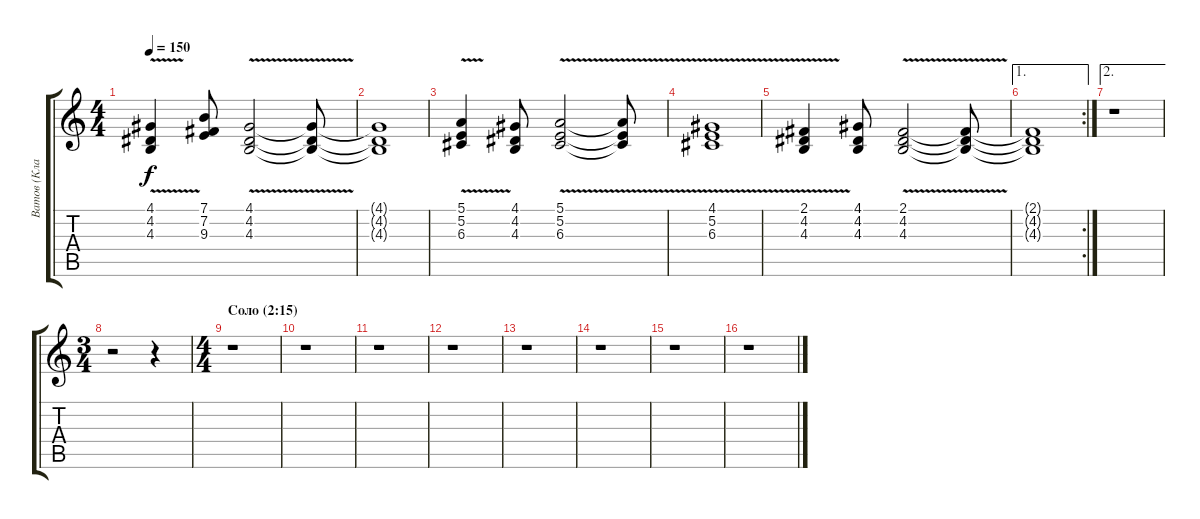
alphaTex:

\track ("Ватов (Клавишные)" "Ватов (Кла") {instrument drawbarorgan}
\staff {score tabs}
\tuning (E4 B3 G3 D3 A2 E2) {hide}
\ts (4 4)
\tempo 150
\clef g2
\ks c
(4.1{v} 4.2{v} 4.3{v}).4{dy f} (7.1 7.2 9.3).8 (4.1{v} 4.2{v} 4.3{v}).2 (4.1{t} 4.2{t} 4.3{t}).8 |
(4.1{t} 4.2{t} 4.3{t}).1 |
(5.1{v} 5.2{v} 6.3{v}).4 (4.1 4.2 4.3).8 (5.1{v} 5.2{v} 6.3{v}).2 (5.1{t} 5.2{t} 6.3{t}).8 |
(4.1{v} 5.2{v} 6.3{v}).1 |
(2.1{v} 4.2{v} 4.3{v}).4 (4.1 4.2 4.3).8 (2.1{v} 4.2{v} 4.3{v}).2 (2.1{t} 4.2{t} 4.3{t}).8 |
\ae 1
\rc 2
(2.1{t} 4.2{t} 4.3{t}).1 |
\ae 2
r.1 |
\ts (3 4)
r.2 r.4 |
\ts (4 4)
\section ("" "Соло (2:15)")
r.1 |
r.1 |
r.1 |
r.1 |
r.1 |
r.1 |
r.1 |
r.1
